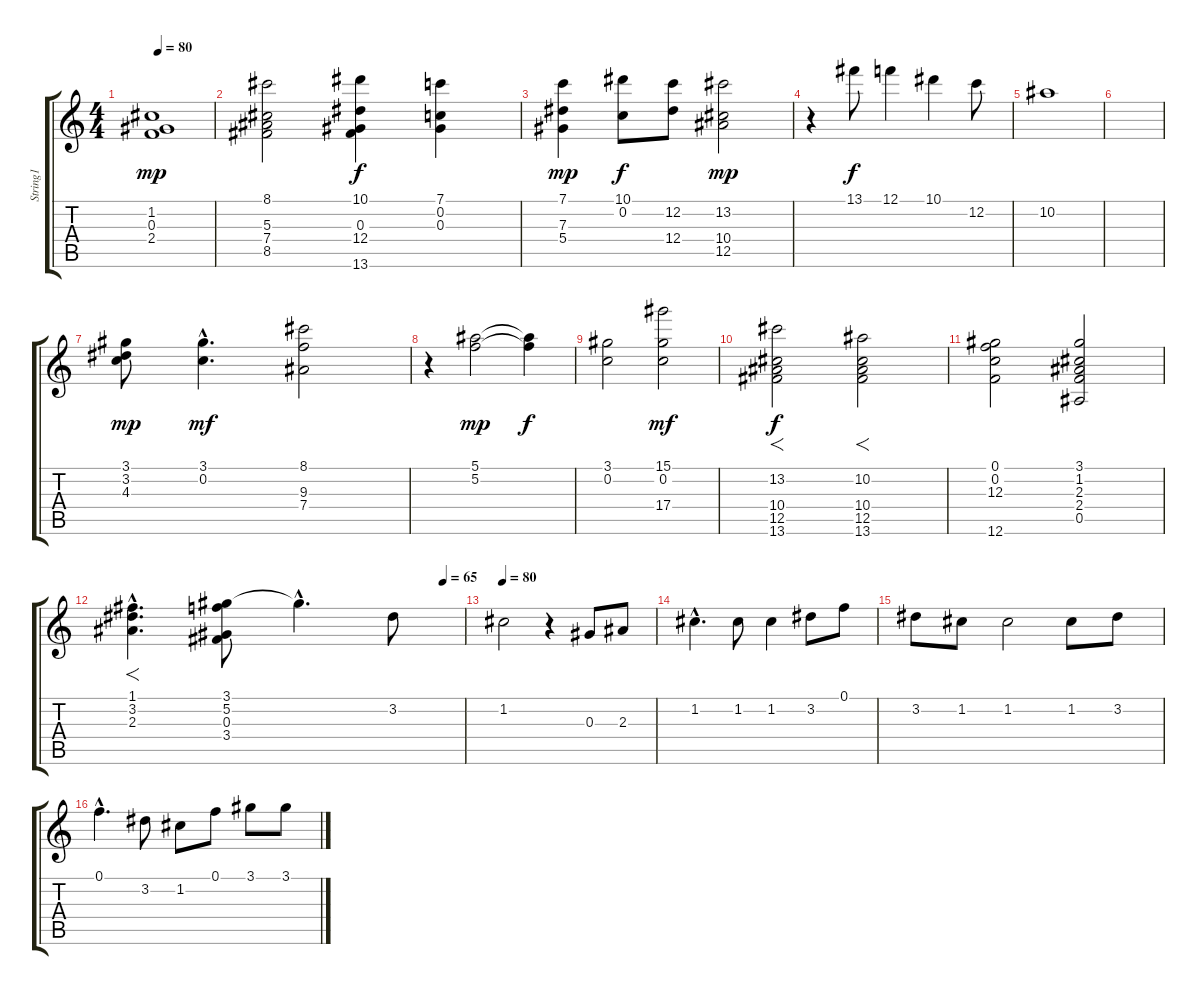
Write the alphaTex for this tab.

\track ("String1" "String1") {instrument stringensemble1}
\staff {score tabs}
\tuning (F5 C5 Ab4 Eb4 Bb3 F3) {hide}
\ts (4 4)
\tempo 80
\clef g2
\ks c
(1.2 0.3 2.4).1{dy mp} |
(8.1 5.3 7.4 8.5).2{volume 7} (10.1 0.3 12.4 13.6).4{dy f} (7.1 0.2 0.3).4 |
(7.1 7.3 5.4).4{dy mp} (10.1 0.2).8{dy f} (12.2 12.4).8 (13.2 10.4 12.5).2{dy mp} |
r.4{volume 11} 13.1.8{dy f} 12.1.4 10.1.4 12.2.8 |
10.2.1 |
|
(3.1 3.2 4.3).8{dy mp} (3.1{hac} 0.2{hac}).4{d dy mf} (8.1 9.3 7.4).2 |
r.4 (5.1 5.2).2{dy mp} (5.1{t} 5.2{t}).4{dy f} |
(3.1 0.2).2 (15.1 0.2 17.4).2{dy mf} |
(13.2 10.4 12.5 13.6).2{f dy f instrument voiceoohs} (10.2 10.4 12.5 13.6).2{f} |
(0.1 0.2 12.3 12.6).2 (3.1 1.2 2.3 2.4 0.5).2 |
\tempo (65 0.9375)
(1.1{hac} 3.2{hac} 2.3{hac}).4{f d instrument stringensemble1} (3.1 5.2 0.3 3.4).8 3.1{hac t}.4{d} 3.2.8 |
\tempo 80
1.2.2 r.4 0.3.8 2.3.8 |
1.2{hac}.4{d volume 16} 1.2.8 1.2.4 3.2.8 0.1.8 |
3.2.8 1.2.8 1.2.2 1.2.8 3.2.8 |
0.1{hac}.4{d} 3.2.8 1.2.8 0.1.8 3.1.8 3.1.8
